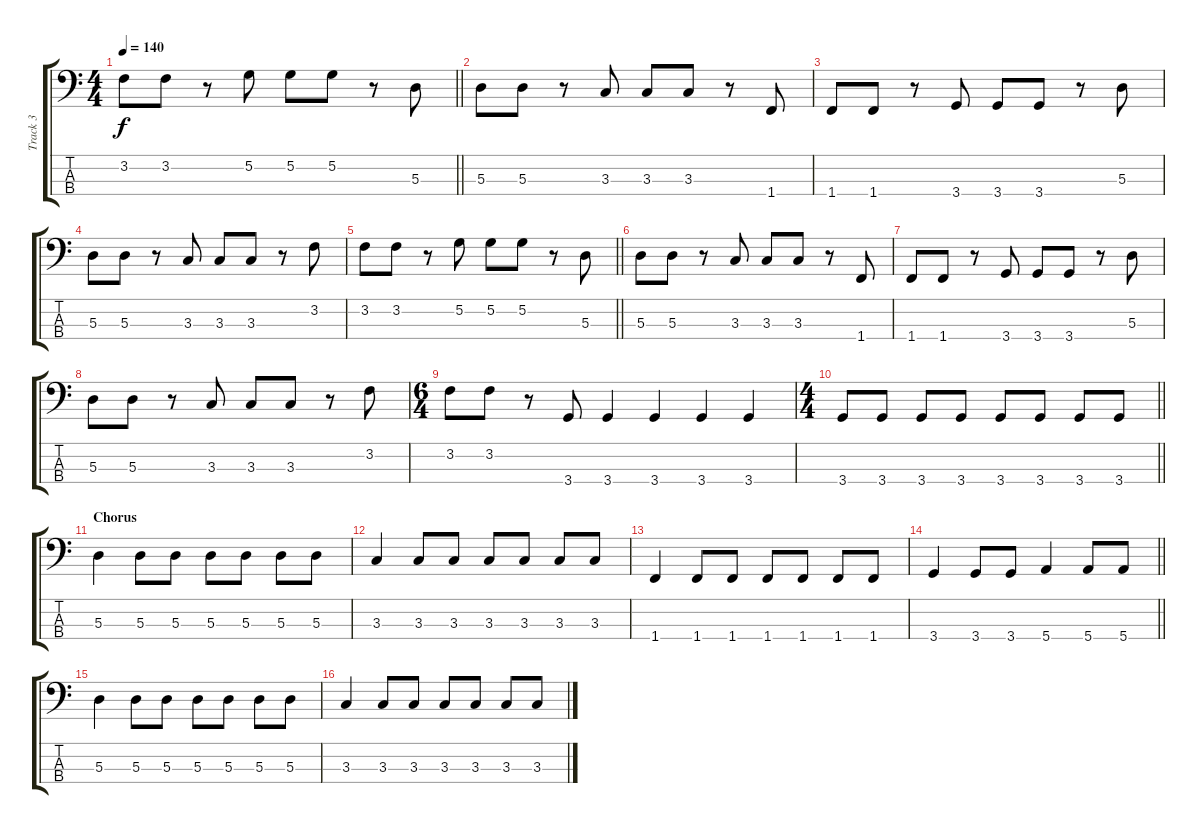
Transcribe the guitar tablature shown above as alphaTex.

\track ("Track 3" "Track 3") {instrument electricbassfinger}
\staff {score tabs}
\tuning (G2 D2 A1 E1) {hide}
\ts (4 4)
\tempo 140
\clef f4
\barLineRight lightlight
\ks c
3.2.8{dy f} 3.2.8 r.8 5.2.8 5.2.8 5.2.8 r.8 5.3.8 |
5.3.8 5.3.8 r.8 3.3.8 3.3.8 3.3.8 r.8 1.4.8 |
1.4.8 1.4.8 r.8 3.4.8 3.4.8 3.4.8 r.8 5.3.8 |
5.3.8 5.3.8 r.8 3.3.8 3.3.8 3.3.8 r.8 3.2.8 |
\barLineRight lightlight
3.2.8 3.2.8 r.8 5.2.8 5.2.8 5.2.8 r.8 5.3.8 |
5.3.8 5.3.8 r.8 3.3.8 3.3.8 3.3.8 r.8 1.4.8 |
1.4.8 1.4.8 r.8 3.4.8 3.4.8 3.4.8 r.8 5.3.8 |
5.3.8 5.3.8 r.8 3.3.8 3.3.8 3.3.8 r.8 3.2.8 |
\ts (6 4)
3.2.8 3.2.8 r.8 3.4.8 3.4.4 3.4.4 3.4.4 3.4.4 |
\ts (4 4)
\barLineRight lightlight
3.4.8 3.4.8 3.4.8 3.4.8 3.4.8 3.4.8 3.4.8 3.4.8 |
\section ("" "Chorus")
5.3.4 5.3.8 5.3.8 5.3.8 5.3.8 5.3.8 5.3.8 |
3.3.4 3.3.8 3.3.8 3.3.8 3.3.8 3.3.8 3.3.8 |
1.4.4 1.4.8 1.4.8 1.4.8 1.4.8 1.4.8 1.4.8 |
\barLineRight lightlight
3.4.4 3.4.8 3.4.8 5.4.4 5.4.8 5.4.8 |
5.3.4 5.3.8 5.3.8 5.3.8 5.3.8 5.3.8 5.3.8 |
3.3.4 3.3.8 3.3.8 3.3.8 3.3.8 3.3.8 3.3.8
